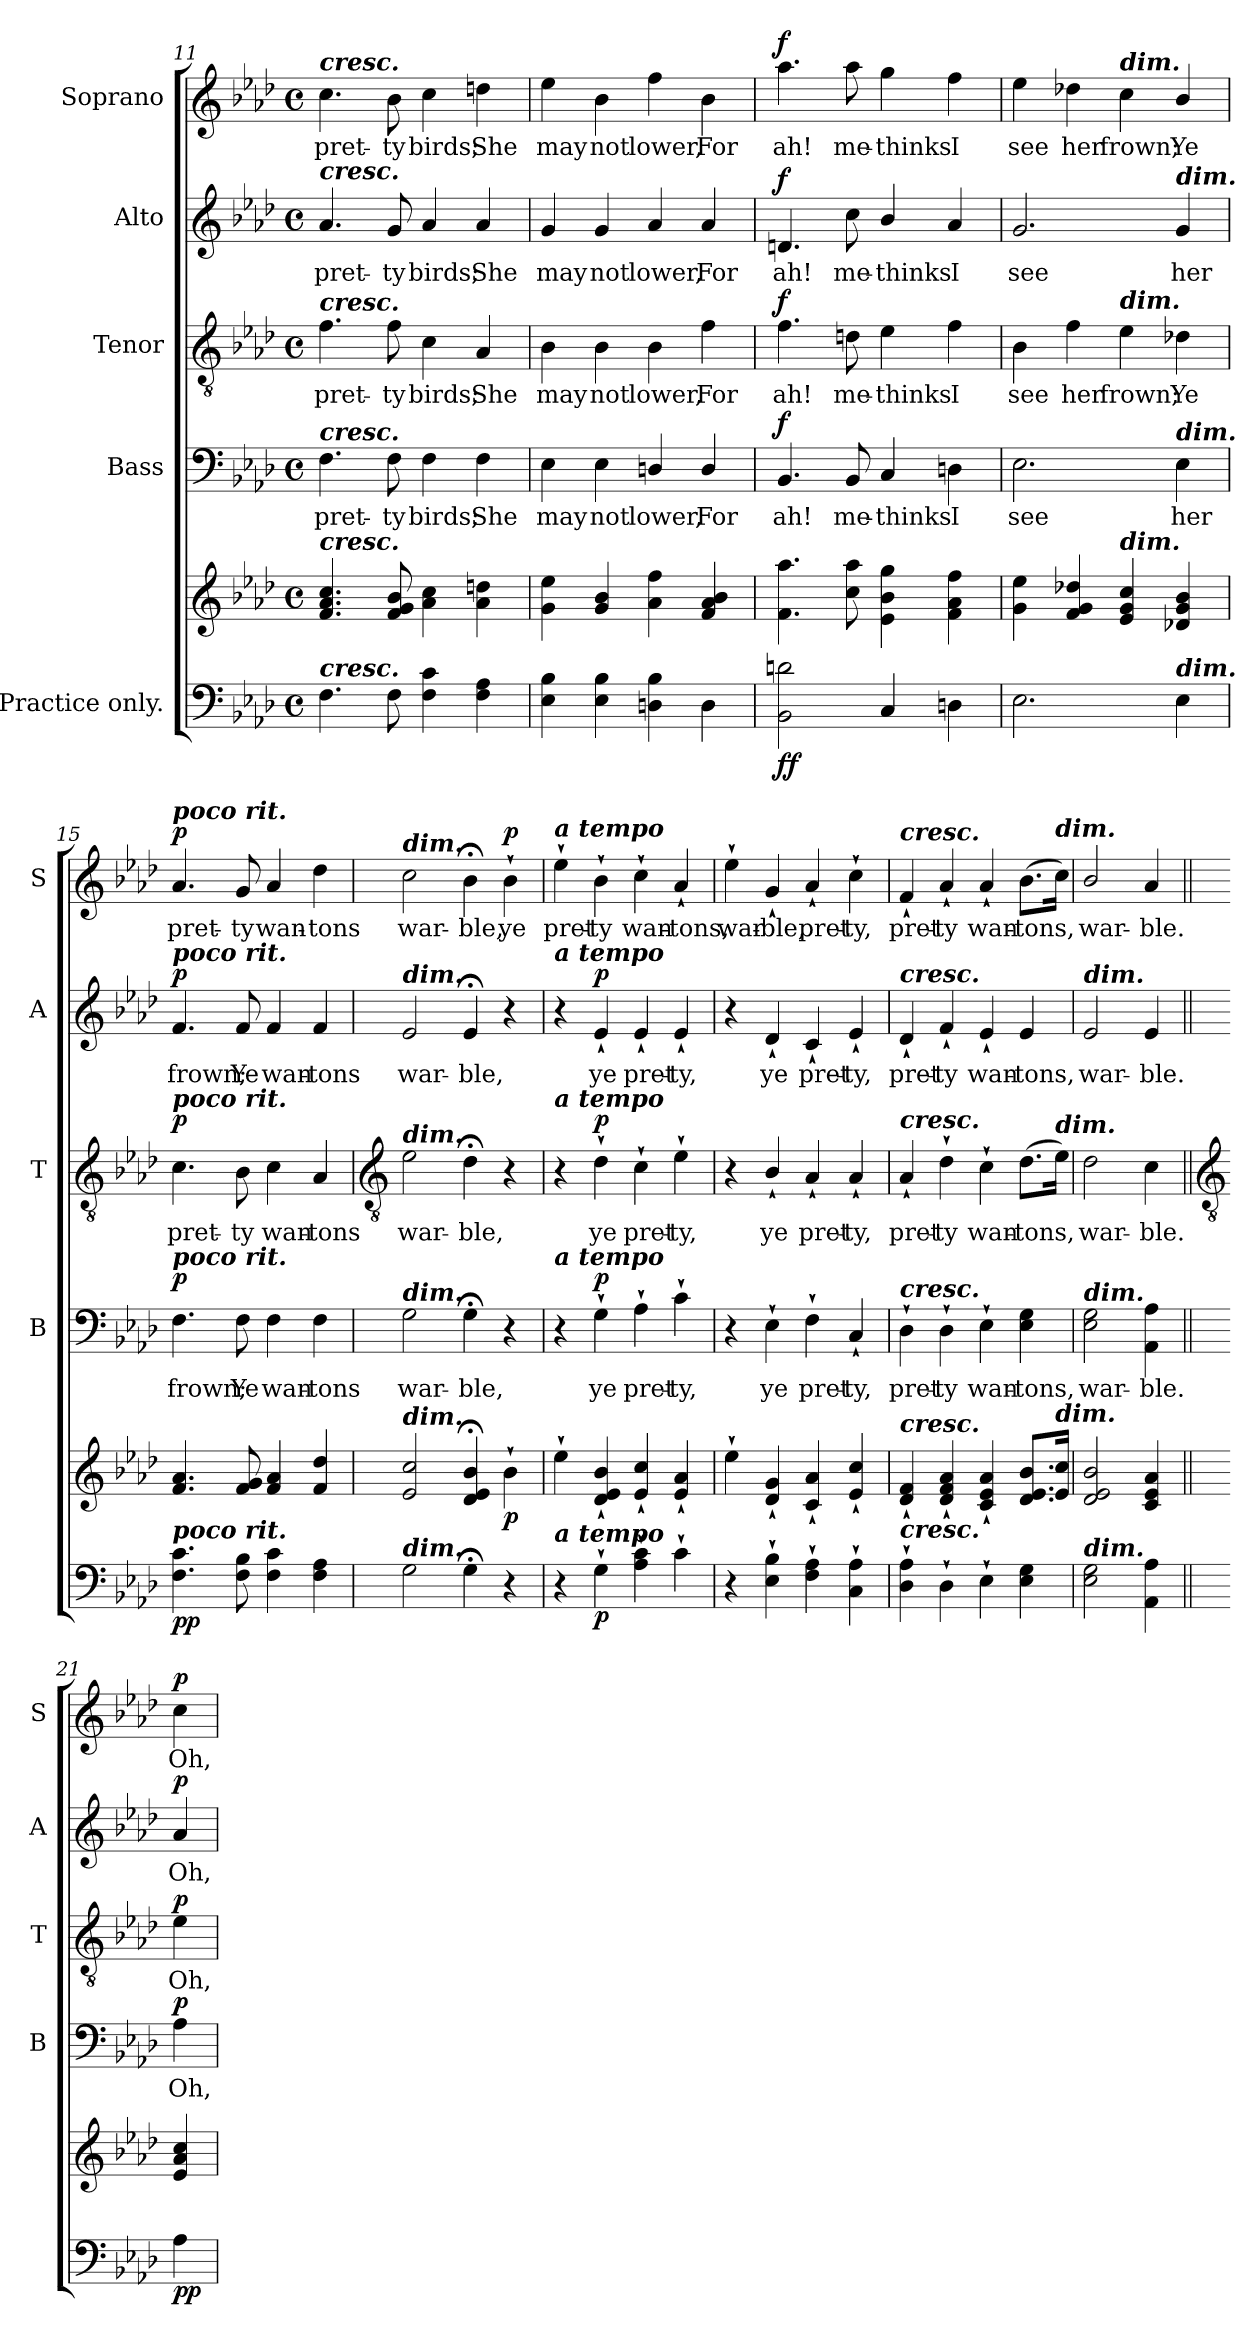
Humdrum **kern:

**kern	**kern	**dynam	**kern	**text	**dynam	**kern	**text	**dynam	**kern	**text	**dynam	**kern	**text	**dynam
*part5	*part5	*part5	*part4	*part4	*part4	*part3	*part3	*part3	*part2	*part2	*part2	*part1	*part1	*part1
*staff6	*staff5	*staff5/6	*staff4	*staff4	*staff4	*staff3	*staff3	*staff3	*staff2	*staff2	*staff2	*staff1	*staff1	*staff1
*I"Practice only.	*	*	*I"Bass	*	*	*I"Tenor	*	*	*I"Alto	*	*	*I"Soprano	*	*
*	*	*	*I'B	*	*	*I'T	*	*	*I'A	*	*	*I'S	*	*
!!LO:LB:g=z
*clefF4	*clefG2	*	*clefF4	*	*	*clefGv2	*	*	*clefG2	*	*	*clefG2	*	*
*k[b-e-a-d-]	*k[b-e-a-d-]	*	*k[b-e-a-d-]	*	*	*k[b-e-a-d-]	*	*	*k[b-e-a-d-]	*	*	*k[b-e-a-d-]	*	*
*A-:	*A-:	*	*A-:	*	*	*A-:	*	*	*A-:	*	*	*A-:	*	*
*M4/4	*M4/4	*	*M4/4	*	*	*M4/4	*	*	*M4/4	*	*	*M4/4	*	*
*met(c)	*met(c)	*	*met(c)	*	*	*met(c)	*	*	*met(c)	*	*	*met(c)	*	*
=11	=11	=11	=11	=11	=11	=11	=11	=11	=11	=11	=11	=11	=11	=11
!	!	!	!	!	!	!	!	!	!	!	!	!LO:TX:a:Bi:t=cresc.	!	!
!	!	!	!	!	!	!	!	!	!LO:TX:a:Bi:t=cresc.	!	!	!	!	!
!	!	!	!	!	!	!LO:TX:a:Bi:t=cresc.	!	!	!	!	!	!	!	!
!	!	!	!LO:TX:a:Bi:t=cresc.	!	!	!	!	!	!	!	!	!	!	!
!	!LO:TX:a:Bi:t=cresc.	!	!	!	!	!	!	!	!	!	!	!	!	!
!LO:TX:a:Bi:t=cresc.	!	!	!	!	!	!	!	!	!	!	!	!	!	!
!	!	!	!	!LO:LY:b	!	!	!LO:LY:b	!	!	!LO:LY:b	!	!	!LO:LY:b	!
4.F	4.f 4.a- 4.cc	.	4.F	pret-	.	4.f	pret-	.	4.a-	pret-	.	4.cc	pret-	.
!	!	!	!	!LO:LY:b	!	!	!LO:LY:b	!	!	!LO:LY:b	!	!	!LO:LY:b	!
8F	8f 8g 8b-	.	8F	-ty	.	8f	-ty	.	8g	-ty	.	8b-	-ty	.
!	!	!	!	!LO:LY:b	!	!	!LO:LY:b	!	!	!LO:LY:b	!	!	!LO:LY:b	!
4F 4c	4a- 4cc	.	4F	birds;	.	4c	birds;	.	4a-	birds;	.	4cc	birds;	.
!	!	!	!	!LO:LY:b	!	!	!LO:LY:b	!	!	!LO:LY:b	!	!	!LO:LY:b	!
4F 4A-	4a- 4ddn	.	4F	She	.	4A-	She	.	4a-	She	.	4ddn	She	.
=12	=12	=12	=12	=12	=12	=12	=12	=12	=12	=12	=12	=12	=12	=12
!	!	!	!	!LO:LY:b	!	!	!LO:LY:b	!	!	!LO:LY:b	!	!	!LO:LY:b	!
4E- 4B-	4g 4ee-	.	4E-	may	.	4B-	may	.	4g	may	.	4ee-	may	.
!	!	!	!	!LO:LY:b	!	!	!LO:LY:b	!	!	!LO:LY:b	!	!	!LO:LY:b	!
4E- 4B-	4g 4b-	.	4E-	not	.	4B-	not	.	4g	not	.	4b-	not	.
!	!	!	!	!LO:LY:b	!	!	!LO:LY:b	!	!	!LO:LY:b	!	!	!LO:LY:b	!
4Dn\ 4B-\	4a- 4ff	.	4Dn/	lower,	.	4B-	lower,	.	4a-	lower,	.	4ff	lower,	.
!	!	!	!	!LO:LY:b	!	!	!LO:LY:b	!	!	!LO:LY:b	!	!	!LO:LY:b	!
4D\	4f 4a- 4b-	.	4D/	For	.	4f	For	.	4a-	For	.	4b-	For	.
=13	=13	=13	=13	=13	=13	=13	=13	=13	=13	=13	=13	=13	=13	=13
!	!	!LO:DY:b=2	!	!LO:LY:b	!	!	!LO:LY:b	!	!	!LO:LY:b	!	!	!LO:LY:b	!
!	!	!LO:DY:n=1:b	!	!	!LO:DY:b	!	!	!LO:DY:b	!	!	!LO:DY:b	!	!	!LO:DY:b
2BB- 2dn	4.f 4.aa-	f f	4.BB-	ah!	f	4.f	ah!	f	4.dn	ah!	f	4.aa-	ah!	f
!	!	!	!	!LO:LY:b	!	!	!LO:LY:b	!	!	!LO:LY:b	!	!	!LO:LY:b	!
.	8cc 8aa-	.	8BB-	me-	.	8dn	me-	.	8cc	me-	.	8aa-	me-	.
!	!	!	!	!LO:LY:b	!	!	!LO:LY:b	!	!	!LO:LY:b	!	!	!LO:LY:b	!
4C	4e- 4b- 4gg	.	4C	-thinks	.	4e-	-thinks	.	4b-/	-thinks	.	4gg	-thinks	.
!	!	!	!	!LO:LY:b	!	!	!LO:LY:b	!	!	!LO:LY:b	!	!	!LO:LY:b	!
4Dn	4f 4a- 4ff	.	4Dn	I	.	4f	I	.	4a-	I	.	4ff	I	.
=14	=14	=14	=14	=14	=14	=14	=14	=14	=14	=14	=14	=14	=14	=14
!	!	!	!	!LO:LY:b	!	!	!LO:LY:b	!	!	!LO:LY:b	!	!	!LO:LY:b	!
2.E-	4g 4ee-	.	2.E-	see	.	4B-	see	.	2.g	see	.	4ee-	see	.
!	!	!	!	!	!	!	!LO:LY:b	!	!	!	!	!	!LO:LY:b	!
.	4f 4g 4dd-X	.	.	.	.	4f	her	.	.	.	.	4dd-X	her	.
!	!	!	!	!	!	!	!	!	!	!	!	!LO:TX:a:Bi:t=dim.	!	!
!	!	!	!	!	!	!LO:TX:a:Bi:t=dim.	!	!	!	!	!	!	!	!
!	!LO:TX:a:Bi:t=dim.	!	!	!	!	!	!	!	!	!	!	!	!	!
!	!	!	!	!	!	!	!LO:LY:b	!	!	!	!	!	!LO:LY:b	!
.	4e- 4g 4cc	.	.	.	.	4e-	frown;	.	.	.	.	4cc	frown;	.
!	!	!	!	!	!	!	!	!	!LO:TX:a:Bi:t=dim.	!	!	!	!	!
!	!	!	!LO:TX:a:Bi:t=dim.	!	!	!	!	!	!	!	!	!	!	!
!LO:TX:a:Bi:t=dim.	!	!	!	!	!	!	!	!	!	!	!	!	!	!
!	!	!	!	!LO:LY:b	!	!	!LO:LY:b	!	!	!LO:LY:b	!	!	!LO:LY:b	!
4E-	4d-X/ 4g/ 4b-/	.	4E-	her	.	4d-X	Ye	.	4g	her	.	4b-/	Ye	.
=15	=15	=15	=15	=15	=15	=15	=15	=15	=15	=15	=15	=15	=15	=15
!	!	!	!	!	!	!	!	!	!	!	!	!LO:TX:a:Bi:t=poco rit.	!	!
!	!	!	!	!	!	!	!	!	!LO:TX:a:Bi:t=poco rit.	!	!	!	!	!
!	!	!	!	!	!	!LO:TX:a:Bi:t=poco rit.	!	!	!	!	!	!	!	!
!	!	!	!LO:TX:a:Bi:t=poco rit.	!	!	!	!	!	!	!	!	!	!	!
!LO:TX:a:Bi:t=poco rit.	!	!	!	!	!	!	!	!	!	!	!	!	!	!
!	!	!LO:DY:b=2	!	!LO:LY:b	!	!	!LO:LY:b	!	!	!LO:LY:b	!	!	!LO:LY:b	!
!	!	!LO:DY:n=1:b	!	!	!LO:DY:b	!	!	!LO:DY:b	!	!	!LO:DY:b	!	!	!LO:DY:b
4.F 4.c	4.f 4.a-	p p	4.F	frown;	p	4.c	pret-	p	4.f	frown;	p	4.a-	pret-	p
!	!	!	!	!LO:LY:b	!	!	!LO:LY:b	!	!	!LO:LY:b	!	!	!LO:LY:b	!
8F 8B-	8f 8g	.	8F	Ye	.	8B-	-ty	.	8f	Ye	.	8g	-ty	.
!	!	!	!	!LO:LY:b	!	!	!LO:LY:b	!	!	!LO:LY:b	!	!	!LO:LY:b	!
4F 4c	4f 4a-	.	4F	wan-	.	4c	wan-	.	4f	wan-	.	4a-	wan-	.
!	!	!	!	!LO:LY:b	!	!	!LO:LY:b	!	!	!LO:LY:b	!	!	!LO:LY:b	!
4F 4A-	4f 4dd-	.	4F	-tons	.	4A-	-tons	.	4f	-tons	.	4dd-	-tons	.
!!LO:LB:g=z
=16	=16	=16	=16	=16	=16	=16	=16	=16	=16	=16	=16	=16	=16	=16
*	*	*	*	*	*	*clefGv2	*	*	*	*	*	*	*	*
!	!	!	!	!	!	!	!	!	!	!	!	!LO:TX:a:Bi:t=dim.	!	!
!	!	!	!	!	!	!	!	!	!LO:TX:a:Bi:t=dim.	!	!	!	!	!
!	!	!	!	!	!	!LO:TX:a:Bi:t=dim.	!	!	!	!	!	!	!	!
!	!	!	!LO:TX:a:Bi:t=dim.	!	!	!	!	!	!	!	!	!	!	!
!	!LO:TX:a:Bi:t=dim.	!	!	!	!	!	!	!	!	!	!	!	!	!
!LO:TX:a:Bi:t=dim.	!	!	!	!	!	!	!	!	!	!	!	!	!	!
!	!	!	!	!LO:LY:b	!	!	!LO:LY:b	!	!	!LO:LY:b	!	!	!LO:LY:b	!
2G	2e- 2cc	.	2G	war-	.	2e-	war-	.	2e-	war-	.	2cc	war-	.
!	!	!	!	!LO:LY:b	!	!	!LO:LY:b	!	!	!LO:LY:b	!	!	!LO:LY:b	!
4G;<	4d-;< 4e-;< 4b-;<	.	4G;<	-ble,	.	4d-;<	-ble,	.	4e-;<	-ble,	.	4b-;<	-ble,	.
!	!	!LO:DY:b	!	!	!	!	!	!	!	!	!	!	!LO:LY:b	!LO:DY:b
4r	4b-`	p	4r	.	.	4r	.	.	4r	.	.	4b-`	ye	p
=17	=17	=17	=17	=17	=17	=17	=17	=17	=17	=17	=17	=17	=17	=17
!	!	!	!	!	!	!	!	!	!	!	!	!LO:TX:a:Bi:t=a tempo	!	!
!	!	!	!	!	!	!	!	!	!LO:TX:a:Bi:t=a tempo	!	!	!	!	!
!	!	!	!	!	!	!LO:TX:a:Bi:t=a tempo	!	!	!	!	!	!	!	!
!	!	!	!LO:TX:a:Bi:t=a tempo	!	!	!	!	!	!	!	!	!	!	!
!LO:TX:a:Bi:t=a tempo	!	!	!	!	!	!	!	!	!	!	!	!	!	!
!	!	!	!	!	!	!	!	!	!	!	!	!	!LO:LY:b	!
4r	4ee-`	.	4r	.	.	4r	.	.	4r	.	.	4ee-`	pret-	.
!	!	!LO:DY:b=2	!	!LO:LY:b	!LO:DY:b	!	!LO:LY:b	!LO:DY:b	!	!LO:LY:b	!LO:DY:b	!	!LO:LY:b	!
4G`	4d-` 4e-` 4b-`	p	4G`	ye	p	4d-`	ye	p	4e-`	ye	p	4b-`	-ty	.
!	!	!	!	!LO:LY:b	!	!	!LO:LY:b	!	!	!LO:LY:b	!	!	!LO:LY:b	!
4A-` 4c`	4e-` 4cc`	.	4A-`	pret-	.	4c`	pret-	.	4e-`	pret-	.	4cc`	wan-	.
!	!	!	!	!LO:LY:b	!	!	!LO:LY:b	!	!	!LO:LY:b	!	!	!LO:LY:b	!
4c`	4e-` 4a-`	.	4c`	-ty,	.	4e-`	-ty,	.	4e-`	-ty,	.	4a-`	-tons,	.
=18	=18	=18	=18	=18	=18	=18	=18	=18	=18	=18	=18	=18	=18	=18
!	!	!	!	!	!	!	!	!	!	!	!	!	!LO:LY:b	!
4r	4ee-`	.	4r	.	.	4r	.	.	4r	.	.	4ee-`	war-	.
!	!	!	!	!LO:LY:b	!	!	!LO:LY:b	!	!	!LO:LY:b	!	!	!LO:LY:b	!
4E-` 4B-`	4d-` 4g`	.	4E-`	ye	.	4B-`/	ye	.	4d-`	ye	.	4g`	-ble,	.
!	!	!	!	!LO:LY:b	!	!	!LO:LY:b	!	!	!LO:LY:b	!	!	!LO:LY:b	!
4F` 4A-`	4c` 4a-`	.	4F`	pret-	.	4A-`	pret-	.	4c`	pret-	.	4a-`	pret-	.
!	!	!	!	!LO:LY:b	!	!	!LO:LY:b	!	!	!LO:LY:b	!	!	!LO:LY:b	!
4C` 4A-`	4e-` 4cc`	.	4C`	-ty,	.	4A-`	-ty,	.	4e-`	-ty,	.	4cc`	-ty,	.
=19	=19	=19	=19	=19	=19	=19	=19	=19	=19	=19	=19	=19	=19	=19
!	!	!	!	!	!	!	!	!	!	!	!	!LO:TX:a:Bi:t=cresc.	!	!
!	!	!	!	!	!	!	!	!	!LO:TX:a:Bi:t=cresc.	!	!	!	!	!
!	!	!	!	!	!	!LO:TX:a:Bi:t=cresc.	!	!	!	!	!	!	!	!
!	!	!	!LO:TX:a:Bi:t=cresc.	!	!	!	!	!	!	!	!	!	!	!
!	!LO:TX:a:Bi:t=cresc.	!	!	!	!	!	!	!	!	!	!	!	!	!
!LO:TX:a:Bi:t=cresc.	!	!	!	!	!	!	!	!	!	!	!	!	!	!
!	!	!	!	!LO:LY:b	!	!	!LO:LY:b	!	!	!LO:LY:b	!	!	!LO:LY:b	!
4D-` 4A-`	4d-` 4f`	.	4D-`	pret-	.	4A-`	pret-	.	4d-`	pret-	.	4f`	pret-	.
!	!	!	!	!LO:LY:b	!	!	!LO:LY:b	!	!	!LO:LY:b	!	!	!LO:LY:b	!
4D-`	4d-` 4f` 4a-`	.	4D-`	-ty	.	4d-`	-ty	.	4f`	-ty	.	4a-`	-ty	.
!	!	!	!	!LO:LY:b	!	!	!LO:LY:b	!	!	!LO:LY:b	!	!	!LO:LY:b	!
4E-`	4c` 4e-` 4a-`	.	4E-`	wan-	.	4c`	wan-	.	4e-`	wan-	.	4a-`	wan-	.
!	!	!	!	!LO:LY:b	!	!	!LO:LY:b	!	!	!LO:LY:b	!	!	!LO:LY:b	!
4E- 4G	8.d- 8.e- 8.b-L	.	4E- 4G	-tons,	.	(>8.d-L	-tons,	.	4e-	-tons,	.	(>8.b-L	-tons,	.
!	!	!	!	!	!	!	!	!	!	!	!	!LO:TX:a:Bi:t=dim.	!	!
!	!	!	!	!	!	!LO:TX:a:Bi:t=dim.	!	!	!	!	!	!	!	!
!	!LO:TX:a:Bi:t=dim.	!	!	!	!	!	!	!	!	!	!	!	!	!
.	16e- 16ccJ	.	.	.	.	16e-J)	.	.	.	.	.	16ccJ)	.	.
=20	=20	=20	=20	=20	=20	=20	=20	=20	=20	=20	=20	=20	=20	=20
!	!	!	!	!	!	!	!	!	!LO:TX:a:Bi:t=dim.	!	!	!	!	!
!	!	!	!LO:TX:a:Bi:t=dim.	!	!	!	!	!	!	!	!	!	!	!
!LO:TX:a:Bi:t=dim.	!	!	!	!	!	!	!	!	!	!	!	!	!	!
!	!	!	!	!LO:LY:b	!	!	!LO:LY:b	!	!	!LO:LY:b	!	!	!LO:LY:b	!
2E- 2G	2d-/ 2e-/ 2b-/	.	2E- 2G	war-	.	2d-	war-	.	2e-	war-	.	2b-/	war-	.
!	!	!	!	!LO:LY:b	!	!	!LO:LY:b	!	!	!LO:LY:b	!	!	!LO:LY:b	!
4AA- 4A-	4c 4e- 4a-	.	4AA- 4A-	-ble.	.	4c	-ble.	.	4e-	-ble.	.	4a-	-ble.	.
!!LO:LB:g=z
=21||	=21||	=21||	=21||	=21||	=21||	=21||	=21||	=21||	=21||	=21||	=21||	=21||	=21||	=21||
*	*	*	*	*	*	*clefGv2	*	*	*	*	*	*	*	*
!	!	!LO:DY:b=2	!	!LO:LY:b	!	!	!LO:LY:b	!	!	!LO:LY:b	!	!	!LO:LY:b	!
!	!	!LO:DY:n=1:b	!	!	!LO:DY:b	!	!	!LO:DY:b	!	!	!LO:DY:b	!	!	!LO:DY:b
4A-	4e- 4a- 4cc	p p	4A-	Oh,	p	4e-	Oh,	p	4a-	Oh,	p	4cc	Oh,	p
=	=	=	=	=	=	=	=	=	=	=	=	=	=	=
*-	*-	*-	*-	*-	*-	*-	*-	*-	*-	*-	*-	*-	*-	*-
